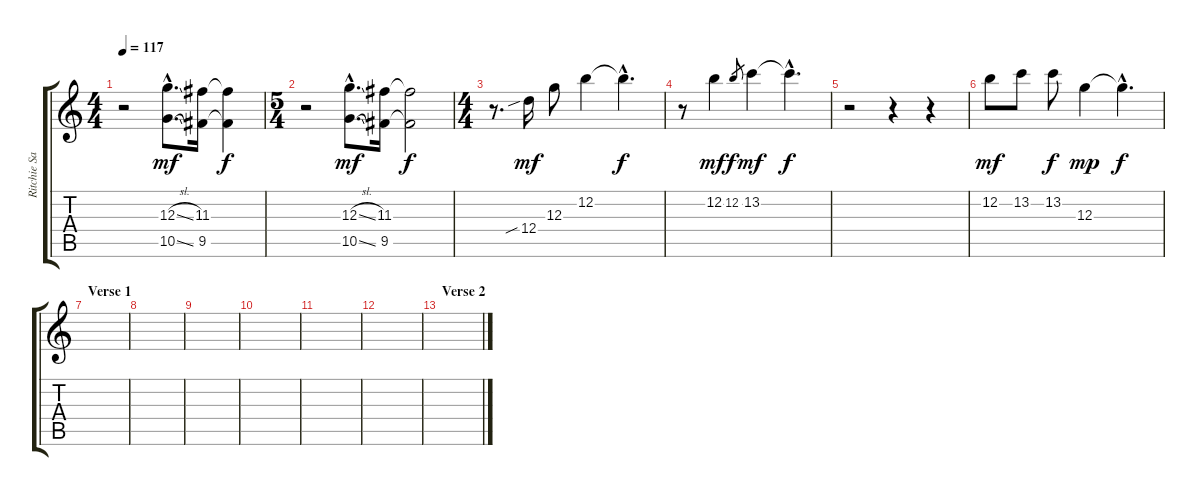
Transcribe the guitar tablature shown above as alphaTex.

\track ("Ritchie Sambora" "Ritchie Sa") {instrument overdrivenguitar}
\staff {score tabs}
\tuning (E4 B3 G3 D3 A2 E2) {hide}
\ts (4 4)
\tempo 115
\tempo 117
\clef g2
\ks c
r.2{dy mf balance 10 instrument electricguitarjazz} (12.3{sl hac} 10.5{sl hac}).8{d} (11.3 9.5).16 (11.3{t} 9.5{t}).4{dy f} |
\ts (5 4)
r.2 (12.3{sl hac} 10.5{sl hac}).8{d dy mf} (11.3 9.5).16 (11.3{t} 9.5{t}).2{dy f} |
\ts (4 4)
r.8{d instrument electricguitarjazz} 12.4{sib}.16{dy mf} 12.3.8 12.2.4 12.2{hac t}.4{d dy f} |
r.8 12.2.4{dy mf} 12.2.8{gr dy f} 13.2.4{dy mf} 13.2{hac t}.4{d dy f} |
r.2 r.4 r.4 |
12.2.8{dy mf} 13.2.8 13.2.8{dy f} 12.3.4{dy mp} 12.3{hac t}.4{d dy f} |
\section ("" "Verse 1")
|
|
|
|
|
|
\section ("" "Verse 2")
